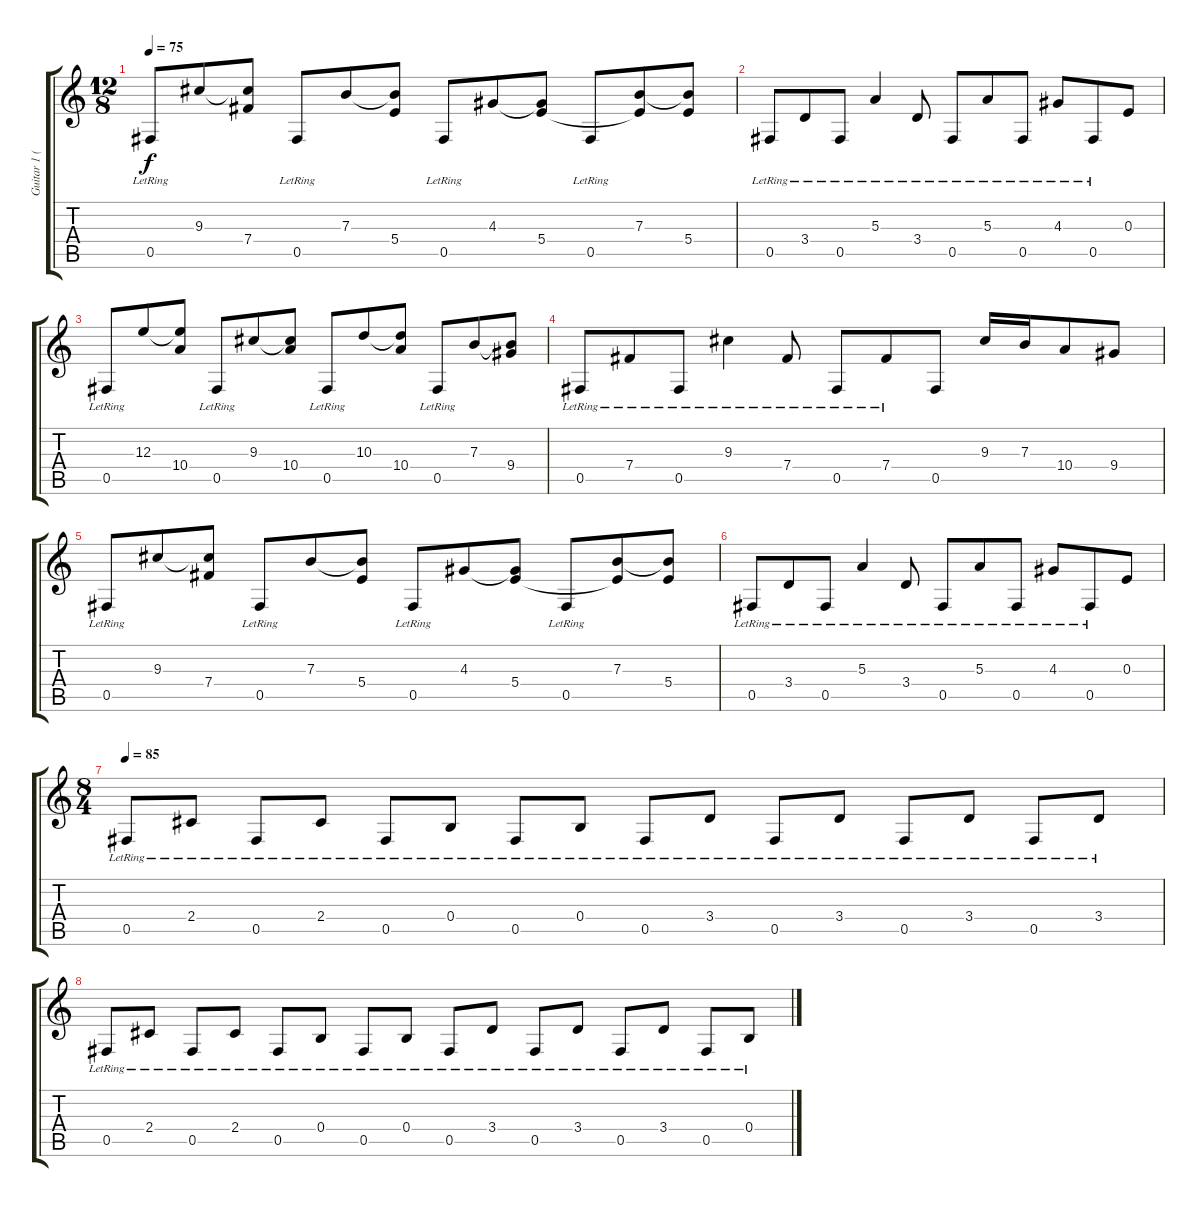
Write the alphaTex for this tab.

\track ("Guitar 1 (Clean)" "Guitar 1 (") {instrument electricguitarclean}
\staff {score tabs}
\tuning (Db4 Ab3 E3 B2 Gb2 Db2) {hide}
\ts (12 8)
\tempo 75
\clef g2
\ks c
0.5{lr}.8{dy f} 9.3.8 (9.3{t} 7.4).8 0.5{lr}.8 7.3.8 (7.3{t} 5.4).8 0.5{lr}.8 4.3.8 (4.3{t} 5.4).8 0.5{lr}.8 (7.3 5.4{t}).8 (7.3{t} 5.4).8 |
0.5{lr}.8 3.4{lr}.8 0.5{lr}.8 5.3{lr}.4 3.4{lr}.8 0.5{lr}.8 5.3{lr}.8 0.5{lr}.8 4.3{lr}.8 0.5{lr}.8 0.3.8 |
0.5{lr}.8 12.3.8 (12.3{t} 10.4).8 0.5{lr}.8 9.3.8 (9.3{t} 10.4).8 0.5{lr}.8 10.3.8 (10.3{t} 10.4).8 0.5{lr}.8 7.3.8 (7.3{t} 9.4).8 |
0.5{lr}.8 7.4{lr}.8 0.5{lr}.8 9.3{lr}.4 7.4{lr}.8 0.5{lr}.8 7.4{lr}.8 0.5.8 9.3.16 7.3.16 10.4.8 9.4.8 |
0.5{lr}.8 9.3.8 (9.3{t} 7.4).8 0.5{lr}.8 7.3.8 (7.3{t} 5.4).8 0.5{lr}.8 4.3.8 (4.3{t} 5.4).8 0.5{lr}.8 (7.3 5.4{t}).8 (7.3{t} 5.4).8 |
0.5{lr}.8 3.4{lr}.8 0.5{lr}.8 5.3{lr}.4 3.4{lr}.8 0.5{lr}.8 5.3{lr}.8 0.5{lr}.8 4.3{lr}.8 0.5{lr}.8 0.3.8 |
\ts (8 4)
\tempo 85
0.5{lr}.8 2.4{lr}.8 0.5{lr}.8 2.4{lr}.8 0.5{lr}.8 0.4{lr}.8 0.5{lr}.8 0.4{lr}.8 0.5{lr}.8 3.4{lr}.8 0.5{lr}.8 3.4{lr}.8 0.5{lr}.8 3.4{lr}.8 0.5{lr}.8 3.4{lr}.8 |
0.5{lr}.8 2.4{lr}.8 0.5{lr}.8 2.4{lr}.8 0.5{lr}.8 0.4{lr}.8 0.5{lr}.8 0.4{lr}.8 0.5{lr}.8 3.4{lr}.8 0.5{lr}.8 3.4{lr}.8 0.5{lr}.8 3.4{lr}.8 0.5{lr}.8 0.4{lr}.8
